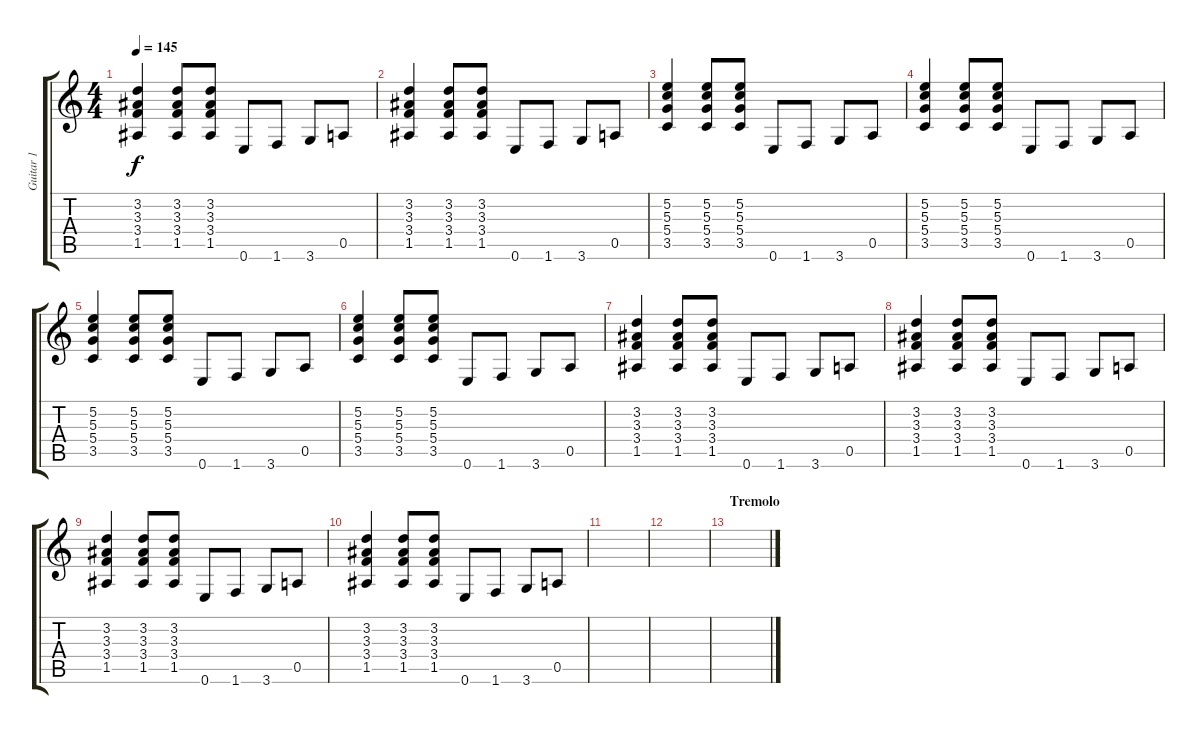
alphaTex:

\track ("Guitar 1" "Guitar 1") {instrument distortionguitar}
\staff {score tabs}
\tuning (E4 B3 G3 D3 A2 E2) {hide}
\ts (4 4)
\tempo 145
\clef g2
\ks c
(3.2 3.3 3.4 1.5).4{dy f} (3.2 3.3 3.4 1.5).8 (3.2 3.3 3.4 1.5).8 0.6.8 1.6.8 3.6.8 0.5.8 |
(3.2 3.3 3.4 1.5).4 (3.2 3.3 3.4 1.5).8 (3.2 3.3 3.4 1.5).8 0.6.8 1.6.8 3.6.8 0.5.8 |
(5.2 5.3 5.4 3.5).4 (5.2 5.3 5.4 3.5).8 (5.2 5.3 5.4 3.5).8 0.6.8 1.6.8 3.6.8 0.5.8 |
(5.2 5.3 5.4 3.5).4 (5.2 5.3 5.4 3.5).8 (5.2 5.3 5.4 3.5).8 0.6.8 1.6.8 3.6.8 0.5.8 |
(5.2 5.3 5.4 3.5).4 (5.2 5.3 5.4 3.5).8 (5.2 5.3 5.4 3.5).8 0.6.8 1.6.8 3.6.8 0.5.8 |
(5.2 5.3 5.4 3.5).4 (5.2 5.3 5.4 3.5).8 (5.2 5.3 5.4 3.5).8 0.6.8 1.6.8 3.6.8 0.5.8 |
(3.2 3.3 3.4 1.5).4 (3.2 3.3 3.4 1.5).8 (3.2 3.3 3.4 1.5).8 0.6.8 1.6.8 3.6.8 0.5.8 |
(3.2 3.3 3.4 1.5).4 (3.2 3.3 3.4 1.5).8 (3.2 3.3 3.4 1.5).8 0.6.8 1.6.8 3.6.8 0.5.8 |
(3.2 3.3 3.4 1.5).4 (3.2 3.3 3.4 1.5).8 (3.2 3.3 3.4 1.5).8 0.6.8 1.6.8 3.6.8 0.5.8 |
(3.2 3.3 3.4 1.5).4 (3.2 3.3 3.4 1.5).8 (3.2 3.3 3.4 1.5).8 0.6.8 1.6.8 3.6.8 0.5.8 |
|
|
\section ("" "Tremolo")
